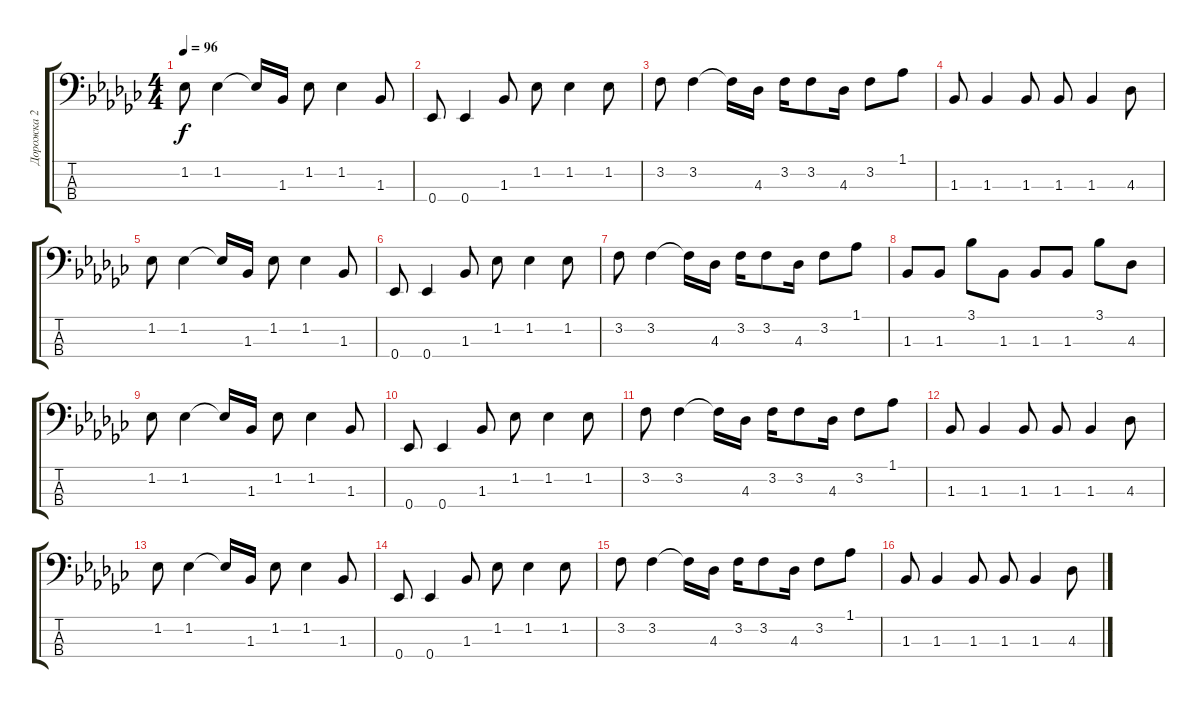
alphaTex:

\track ("Дорожка 2" "Дорожка 2") {instrument electricbassfinger}
\staff {score tabs}
\tuning (G2 D2 A1 Eb1) {hide}
\ts (4 4)
\tempo 96
\clef f4
\ks ebminor
1.2.8{dy f} 1.2.4 1.2{t}.16 1.3.16 1.2.8 1.2.4 1.3.8 |
0.4.8 0.4.4 1.3.8 1.2.8 1.2.4 1.2.8 |
3.2.8 3.2.4 3.2{t}.16 4.3.16 3.2.16 3.2.8 4.3.16 3.2.8 1.1.8 |
1.3.8 1.3.4 1.3.8 1.3.8 1.3.4 4.3.8 |
1.2.8 1.2.4 1.2{t}.16 1.3.16 1.2.8 1.2.4 1.3.8 |
0.4.8 0.4.4 1.3.8 1.2.8 1.2.4 1.2.8 |
3.2.8 3.2.4 3.2{t}.16 4.3.16 3.2.16 3.2.8 4.3.16 3.2.8 1.1.8 |
1.3.8 1.3.8 3.1.8 1.3.8 1.3.8 1.3.8 3.1.8 4.3.8 |
1.2.8 1.2.4 1.2{t}.16 1.3.16 1.2.8 1.2.4 1.3.8 |
0.4.8 0.4.4 1.3.8 1.2.8 1.2.4 1.2.8 |
3.2.8 3.2.4 3.2{t}.16 4.3.16 3.2.16 3.2.8 4.3.16 3.2.8 1.1.8 |
1.3.8 1.3.4 1.3.8 1.3.8 1.3.4 4.3.8 |
1.2.8 1.2.4 1.2{t}.16 1.3.16 1.2.8 1.2.4 1.3.8 |
0.4.8 0.4.4 1.3.8 1.2.8 1.2.4 1.2.8 |
3.2.8 3.2.4 3.2{t}.16 4.3.16 3.2.16 3.2.8 4.3.16 3.2.8 1.1.8 |
1.3.8 1.3.4 1.3.8 1.3.8 1.3.4 4.3.8
